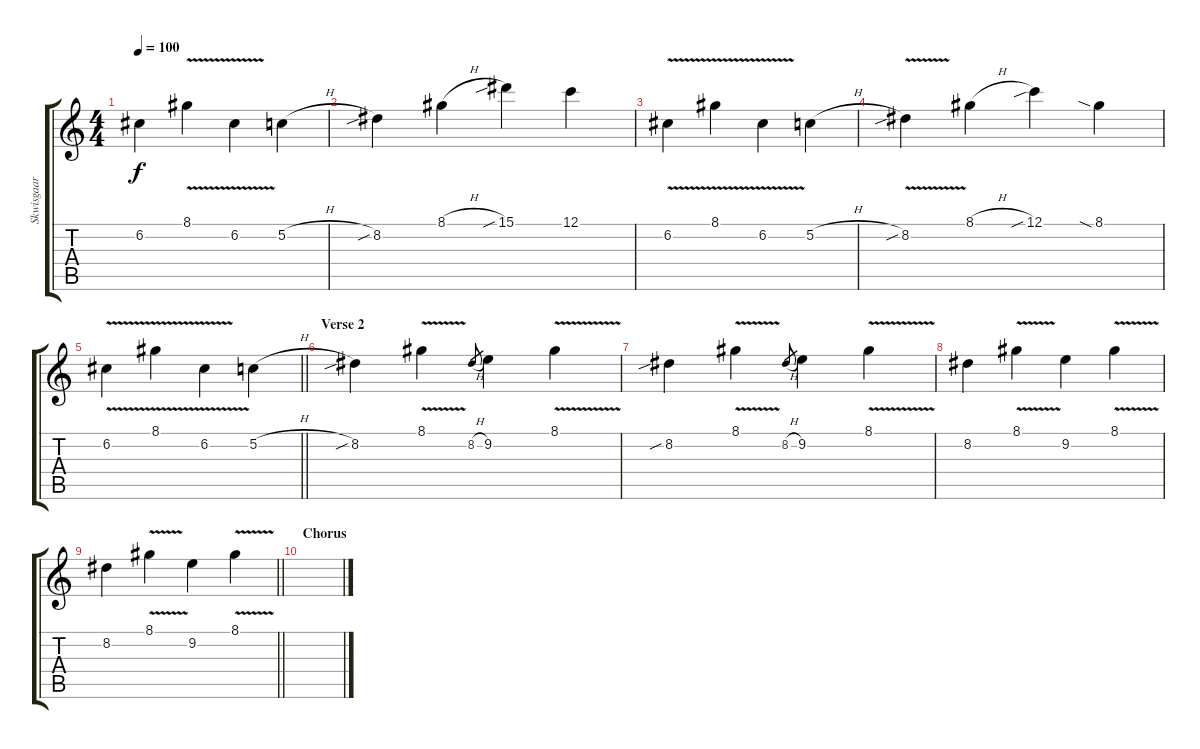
\track ("Skwisgaar Skwigelf (Solo Guitar)" "Skwisgaar ") {instrument distortionguitar}
\staff {score tabs}
\tuning (C4 G3 Eb3 Bb2 F2 C2) {hide}
\ts (4 4)
\tempo 100
\clef g2
\ks c
6.2.4{dy f} 8.1{v}.4 6.2{v}.4 5.2{h}.4 |
8.2{sib}.4 8.1{h}.4 15.1{sib}.4 12.1.4 |
6.2{v}.4 8.1{v}.4 6.2{v}.4 5.2{h}.4 |
8.2{v sib}.4 8.1{h}.4 12.1{sib}.4 8.1{sia}.4 |
\barLineRight lightlight
6.2{v}.4 8.1{v}.4 6.2{v}.4 5.2{h}.4 |
\section ("" "Verse 2")
8.2{sib}.4 8.1{v}.4 8.2{h}.8{gr} 9.2.4 8.1{v}.4 |
8.2{sib}.4 8.1{v}.4 8.2{h}.8{gr} 9.2.4 8.1{v}.4 |
8.2.4 8.1{v}.4 9.2.4 8.1{v}.4 |
\barLineRight lightlight
8.2.4 8.1{v}.4 9.2.4 8.1{v}.4 |
\section ("" "Chorus")
